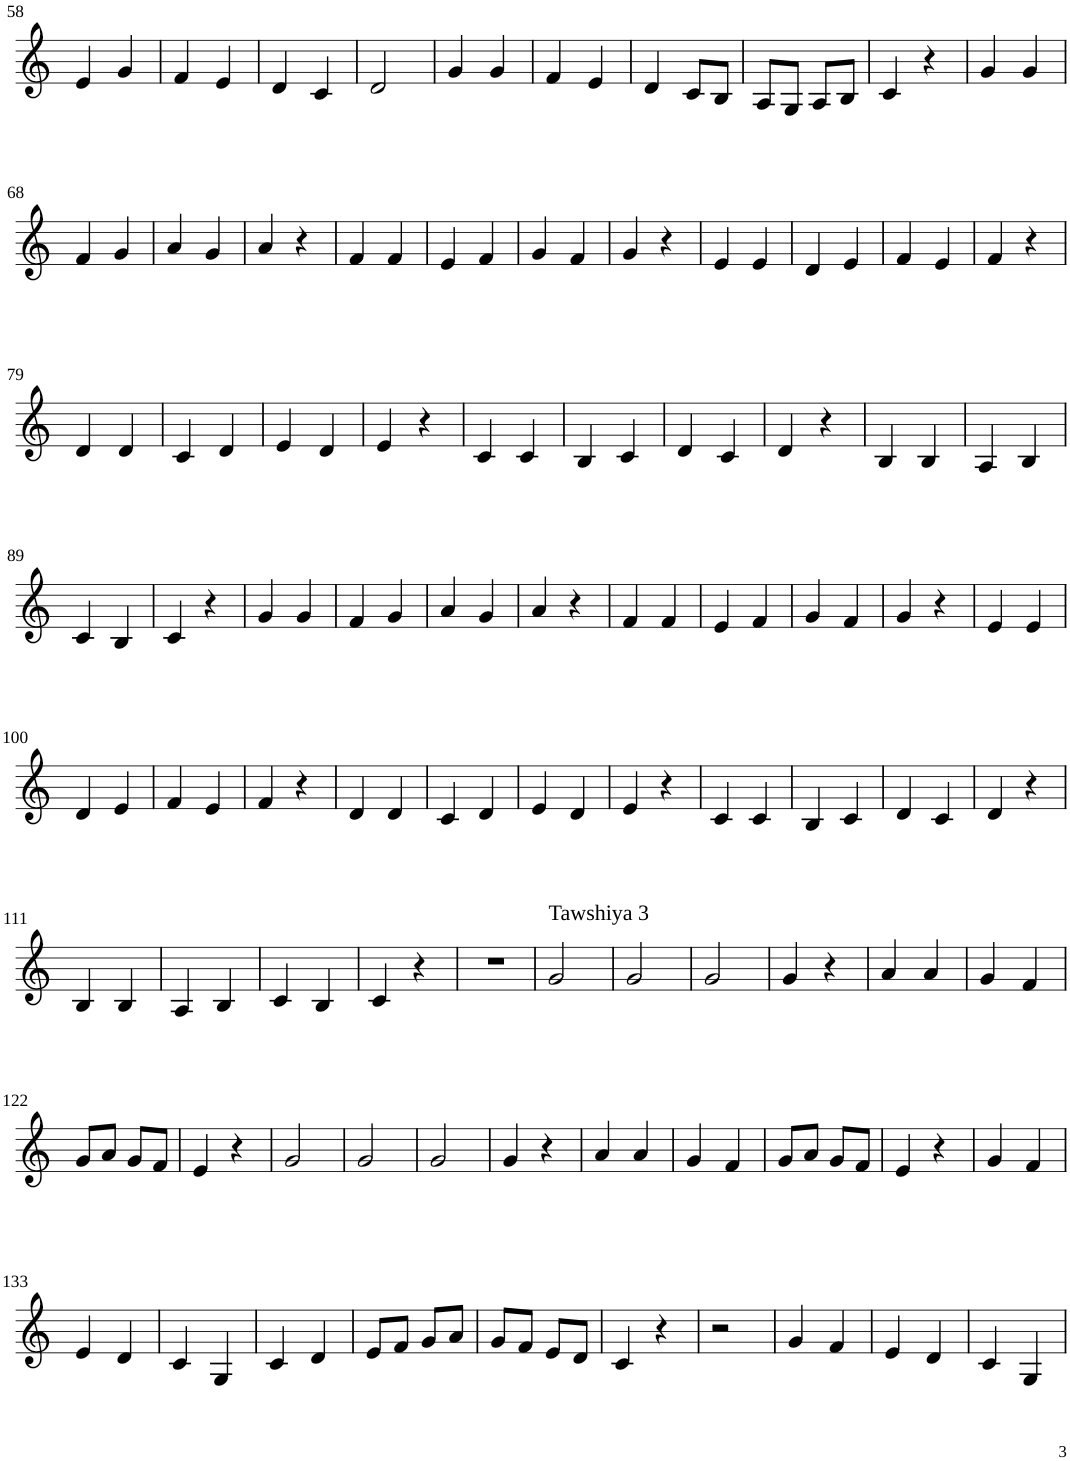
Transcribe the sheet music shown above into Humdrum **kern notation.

**kern
*part1
*staff1
*I"Violin
!!LO:PB:g=z
*clefG2
*k[]
*M2/4
=58
4e/
4g/
=59
4f/
4e/
=60
4d/
4c/
=61
2d/
=62
4g/
4g/
=63
4f/
4e/
=64
4d/
8c/L
8B/J
=65
8A/L
8G/J
8A/L
8B/J
=66
4c/
4r
=67
4g/
4g/
!!LO:LB:g=z
=68
4f/
4g/
=69
4a/
4g/
=70
4a/
4r
=71
4f/
4f/
=72
4e/
4f/
=73
4g/
4f/
=74
4g/
4r
=75
4e/
4e/
=76
4d/
4e/
=77
4f/
4e/
=78
4f/
4r
!!LO:LB:g=z
=79
4d/
4d/
=80
4c/
4d/
=81
4e/
4d/
=82
4e/
4r
=83
4c/
4c/
=84
4B/
4c/
=85
4d/
4c/
=86
4d/
4r
=87
4B/
4B/
=88
4A/
4B/
!!LO:LB:g=z
=89
4c/
4B/
=90
4c/
4r
=91
4g/
4g/
=92
4f/
4g/
=93
4a/
4g/
=94
4a/
4r
=95
4f/
4f/
=96
4e/
4f/
=97
4g/
4f/
=98
4g/
4r
=99
4e/
4e/
!!LO:LB:g=z
=100
4d/
4e/
=101
4f/
4e/
=102
4f/
4r
=103
4d/
4d/
=104
4c/
4d/
=105
4e/
4d/
=106
4e/
4r
=107
4c/
4c/
=108
4B/
4c/
=109
4d/
4c/
=110
4d/
4r
!!LO:LB:g=z
=111
4B/
4B/
=112
4A/
4B/
=113
4c/
4B/
=114
4c/
4r
=115
2r
=116
!LO:TX:a:t=Tawshiya 3
2g/
=117
2g/
=118
2g/
=119
4g/
4r
=120
4a/
4a/
=121
4g/
4f/
!!LO:LB:g=z
=122
8g/L
8a/J
8g/L
8f/J
=123
4e/
4r
=124
2g/
=125
2g/
=126
2g/
=127
4g/
4r
=128
4a/
4a/
=129
4g/
4f/
=130
8g/L
8a/J
8g/L
8f/J
=131
4e/
4r
=132
4g/
4f/
!!LO:LB:g=z
=133
4e/
4d/
=134
4c/
4G/
=135
4c/
4d/
=136
8e/L
8f/J
8g/L
8a/J
=137
8g/L
8f/J
8e/L
8d/J
=138
4c/
4r
=139
2r
=140
4g/
4f/
=141
4e/
4d/
=142
4c/
4G/
=
*-
